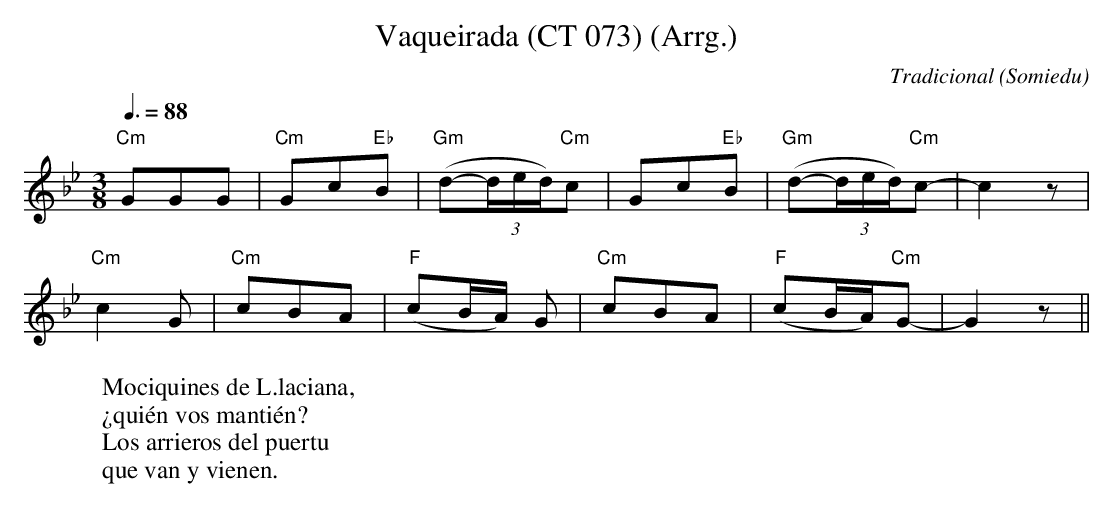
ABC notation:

X:1
T:Vaqueirada (CT 073) (Arrg.)
C:Tradicional
O:Somiedu
M:3/8
L:1/8
Q:3/8=88
K:Bb
"Cm"GGG|"Cm"Gc"Eb"B|"Gm"(d-(3d/2e/2d/2)"Cm"c|Gc"Eb"B|"Gm"(d-(3d/2e/2d/2)"Cm"c-|c2 z|
"Cm"c2G|"Cm"cBA|"F"(cB/2A/2) G|"Cm"cBA|"F"(cB/2A/2)"Cm"G-|G2 z||
W:Mociquines de L.laciana,
W:¿quién vos mantién?
W:Los arrieros del puertu
W:que van y vienen.
W:
